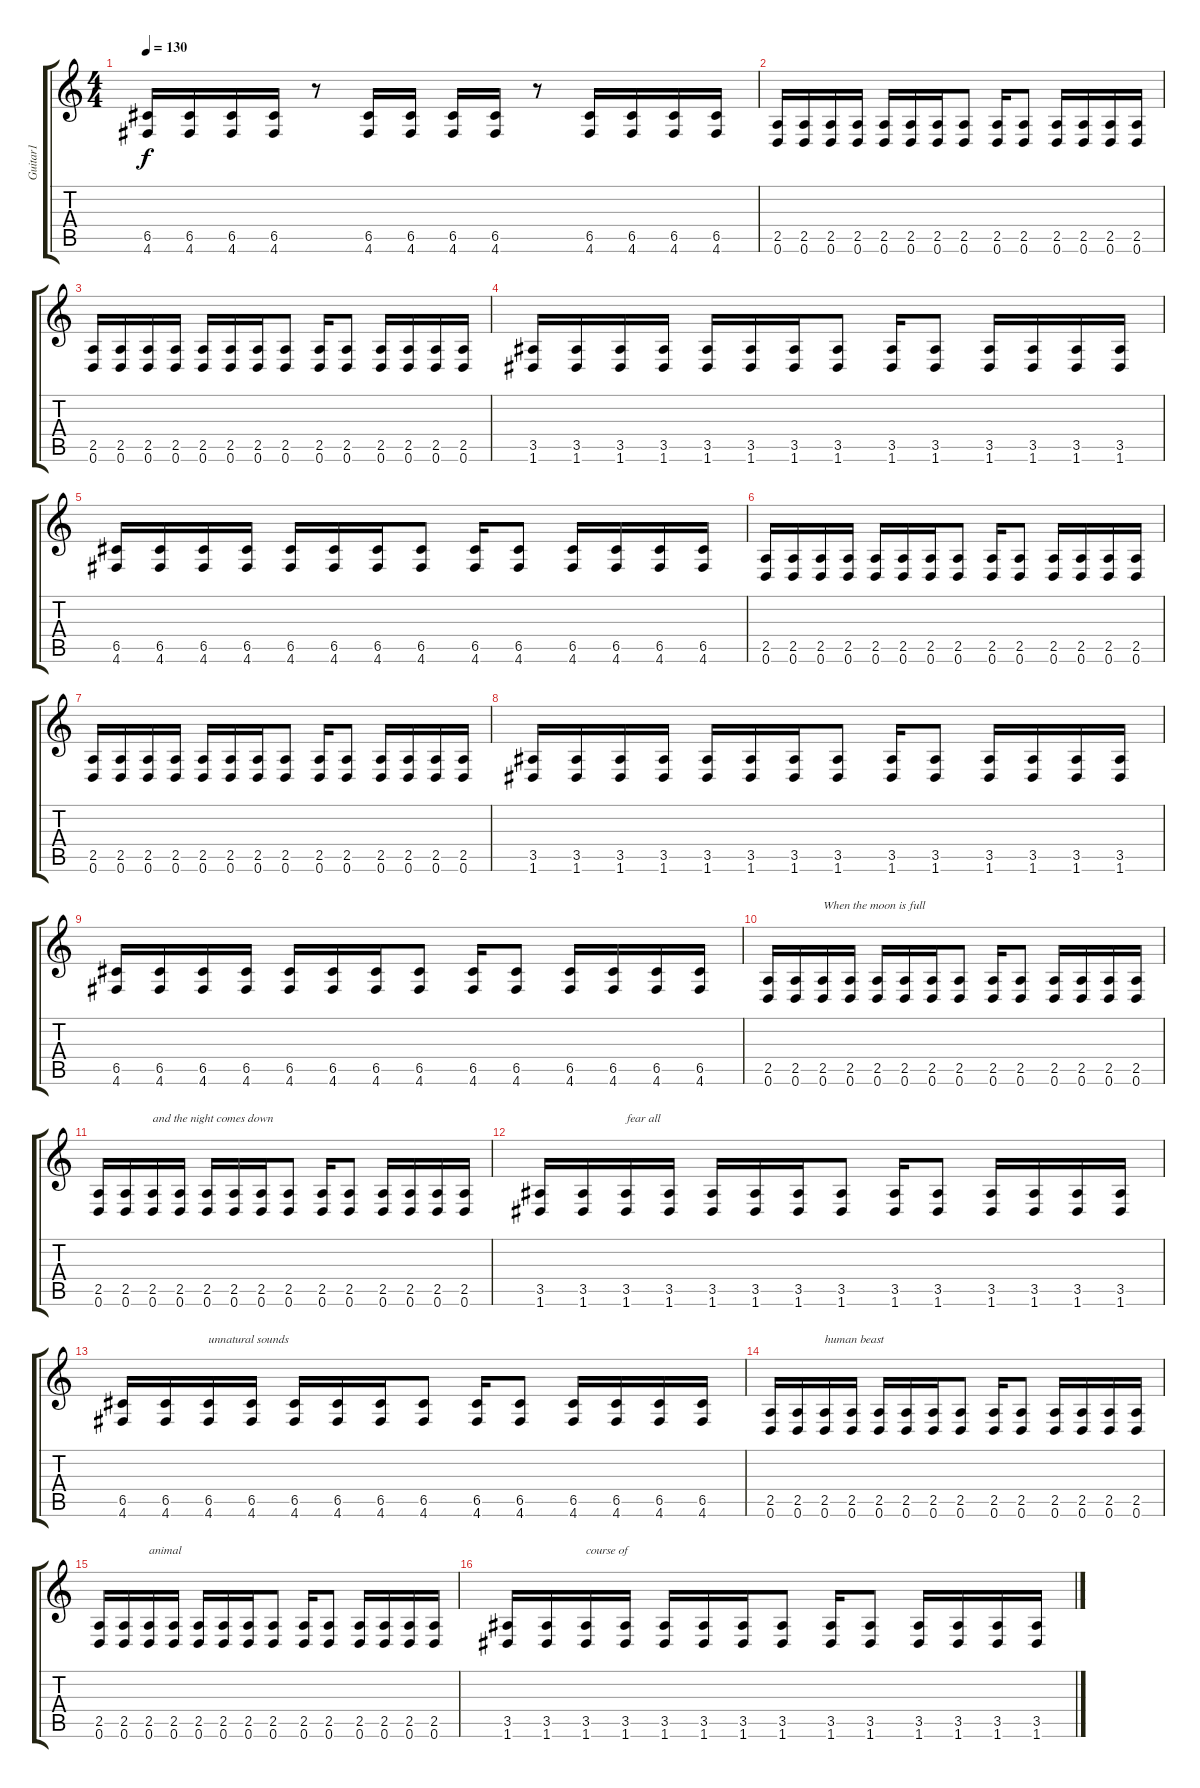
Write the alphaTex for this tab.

\track ("Guitar1" "Guitar1") {instrument distortionguitar}
\staff {score tabs}
\tuning (D4 A3 F3 C3 G2 D2) {hide}
\ts (4 4)
\tempo 130
\clef g2
\ks c
(6.5 4.6).16{dy f} (6.5 4.6).16 (6.5 4.6).16 (6.5 4.6).16 r.8 (6.5 4.6).16 (6.5 4.6).16 (6.5 4.6).16 (6.5 4.6).16 r.8 (6.5 4.6).16 (6.5 4.6).16 (6.5 4.6).16 (6.5 4.6).16 |
(2.5 0.6).16 (2.5 0.6).16 (2.5 0.6).16 (2.5 0.6).16 (2.5 0.6).16 (2.5 0.6).16 (2.5 0.6).16 (2.5 0.6).8 (2.5 0.6).16 (2.5 0.6).8 (2.5 0.6).16 (2.5 0.6).16 (2.5 0.6).16 (2.5 0.6).16 |
(2.5 0.6).16 (2.5 0.6).16 (2.5 0.6).16 (2.5 0.6).16 (2.5 0.6).16 (2.5 0.6).16 (2.5 0.6).16 (2.5 0.6).8 (2.5 0.6).16 (2.5 0.6).8 (2.5 0.6).16 (2.5 0.6).16 (2.5 0.6).16 (2.5 0.6).16 |
(3.5 1.6).16 (3.5 1.6).16 (3.5 1.6).16 (3.5 1.6).16 (3.5 1.6).16 (3.5 1.6).16 (3.5 1.6).16 (3.5 1.6).8 (3.5 1.6).16 (3.5 1.6).8 (3.5 1.6).16 (3.5 1.6).16 (3.5 1.6).16 (3.5 1.6).16 |
(6.5 4.6).16 (6.5 4.6).16 (6.5 4.6).16 (6.5 4.6).16 (6.5 4.6).16 (6.5 4.6).16 (6.5 4.6).16 (6.5 4.6).8 (6.5 4.6).16 (6.5 4.6).8 (6.5 4.6).16 (6.5 4.6).16 (6.5 4.6).16 (6.5 4.6).16 |
(2.5 0.6).16 (2.5 0.6).16 (2.5 0.6).16 (2.5 0.6).16 (2.5 0.6).16 (2.5 0.6).16 (2.5 0.6).16 (2.5 0.6).8 (2.5 0.6).16 (2.5 0.6).8 (2.5 0.6).16 (2.5 0.6).16 (2.5 0.6).16 (2.5 0.6).16 |
(2.5 0.6).16 (2.5 0.6).16 (2.5 0.6).16 (2.5 0.6).16 (2.5 0.6).16 (2.5 0.6).16 (2.5 0.6).16 (2.5 0.6).8 (2.5 0.6).16 (2.5 0.6).8 (2.5 0.6).16 (2.5 0.6).16 (2.5 0.6).16 (2.5 0.6).16 |
(3.5 1.6).16 (3.5 1.6).16 (3.5 1.6).16 (3.5 1.6).16 (3.5 1.6).16 (3.5 1.6).16 (3.5 1.6).16 (3.5 1.6).8 (3.5 1.6).16 (3.5 1.6).8 (3.5 1.6).16 (3.5 1.6).16 (3.5 1.6).16 (3.5 1.6).16 |
(6.5 4.6).16 (6.5 4.6).16 (6.5 4.6).16 (6.5 4.6).16 (6.5 4.6).16 (6.5 4.6).16 (6.5 4.6).16 (6.5 4.6).8 (6.5 4.6).16 (6.5 4.6).8 (6.5 4.6).16 (6.5 4.6).16 (6.5 4.6).16 (6.5 4.6).16 |
(2.5 0.6).16 (2.5 0.6).16 (2.5 0.6).16{txt "When the moon is full"} (2.5 0.6).16 (2.5 0.6).16 (2.5 0.6).16 (2.5 0.6).16 (2.5 0.6).8 (2.5 0.6).16 (2.5 0.6).8 (2.5 0.6).16 (2.5 0.6).16 (2.5 0.6).16 (2.5 0.6).16 |
(2.5 0.6).16 (2.5 0.6).16 (2.5 0.6).16{txt "and the night comes down"} (2.5 0.6).16 (2.5 0.6).16 (2.5 0.6).16 (2.5 0.6).16 (2.5 0.6).8 (2.5 0.6).16 (2.5 0.6).8 (2.5 0.6).16 (2.5 0.6).16 (2.5 0.6).16 (2.5 0.6).16 |
(3.5 1.6).16 (3.5 1.6).16 (3.5 1.6).16{txt "fear all"} (3.5 1.6).16 (3.5 1.6).16 (3.5 1.6).16 (3.5 1.6).16 (3.5 1.6).8 (3.5 1.6).16 (3.5 1.6).8 (3.5 1.6).16 (3.5 1.6).16 (3.5 1.6).16 (3.5 1.6).16 |
(6.5 4.6).16 (6.5 4.6).16 (6.5 4.6).16{txt "unnatural sounds"} (6.5 4.6).16 (6.5 4.6).16 (6.5 4.6).16 (6.5 4.6).16 (6.5 4.6).8 (6.5 4.6).16 (6.5 4.6).8 (6.5 4.6).16 (6.5 4.6).16 (6.5 4.6).16 (6.5 4.6).16 |
(2.5 0.6).16 (2.5 0.6).16 (2.5 0.6).16{txt "human beast"} (2.5 0.6).16 (2.5 0.6).16 (2.5 0.6).16 (2.5 0.6).16 (2.5 0.6).8 (2.5 0.6).16 (2.5 0.6).8 (2.5 0.6).16 (2.5 0.6).16 (2.5 0.6).16 (2.5 0.6).16 |
(2.5 0.6).16 (2.5 0.6).16 (2.5 0.6).16{txt "animal"} (2.5 0.6).16 (2.5 0.6).16 (2.5 0.6).16 (2.5 0.6).16 (2.5 0.6).8 (2.5 0.6).16 (2.5 0.6).8 (2.5 0.6).16 (2.5 0.6).16 (2.5 0.6).16 (2.5 0.6).16 |
(3.5 1.6).16 (3.5 1.6).16 (3.5 1.6).16{txt "course of"} (3.5 1.6).16 (3.5 1.6).16 (3.5 1.6).16 (3.5 1.6).16 (3.5 1.6).8 (3.5 1.6).16 (3.5 1.6).8 (3.5 1.6).16 (3.5 1.6).16 (3.5 1.6).16 (3.5 1.6).16
